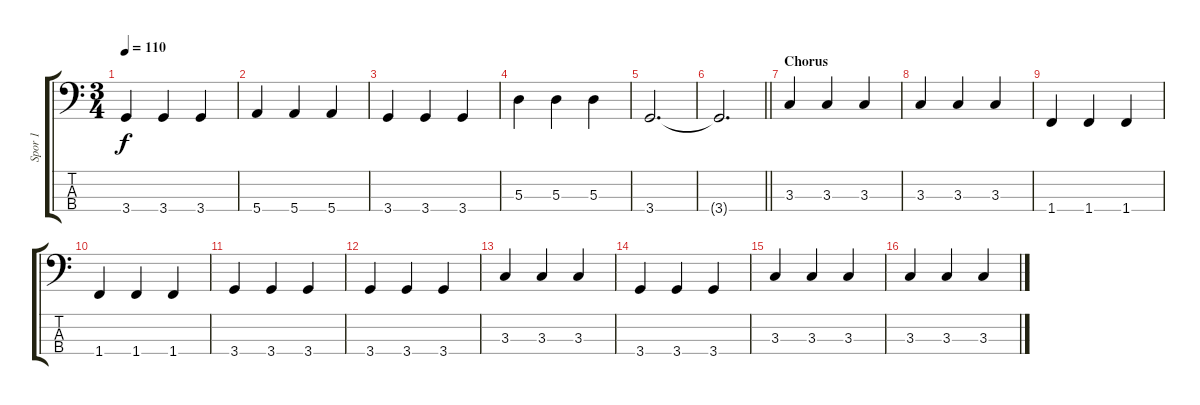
\track ("Spor 1" "Spor 1") {instrument electricbassfinger}
\staff {score tabs}
\tuning (G2 D2 A1 E1) {hide}
\ts (3 4)
\tempo 110
\clef f4
\ks c
3.4.4{dy f} 3.4.4 3.4.4 |
5.4.4 5.4.4 5.4.4 |
3.4.4 3.4.4 3.4.4 |
5.3.4 5.3.4 5.3.4 |
3.4.2{d} |
\barLineRight lightlight
3.4{t}.2{d} |
\section ("" "Chorus")
3.3.4 3.3.4 3.3.4 |
3.3.4 3.3.4 3.3.4 |
1.4.4 1.4.4 1.4.4 |
1.4.4 1.4.4 1.4.4 |
3.4.4 3.4.4 3.4.4 |
3.4.4 3.4.4 3.4.4 |
3.3.4 3.3.4 3.3.4 |
3.4.4 3.4.4 3.4.4 |
3.3.4 3.3.4 3.3.4 |
3.3.4 3.3.4 3.3.4
